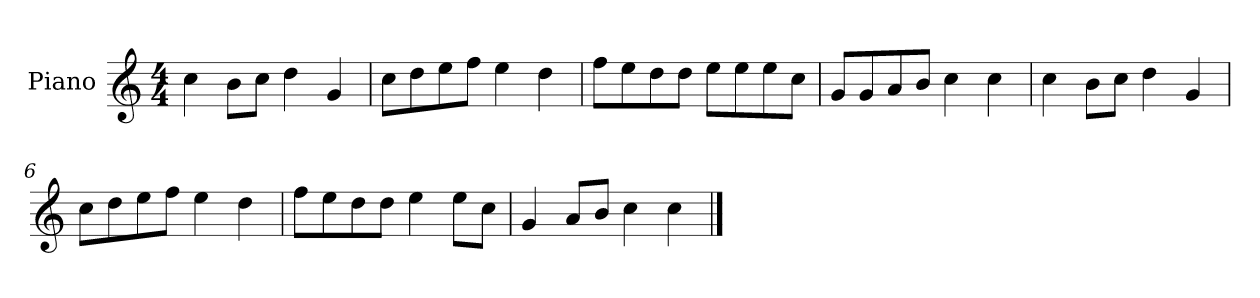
**kern
*part1
*staff1
*I"Piano
*I'P-no
*clefG2
*k[]
*M4/4
*MM90
=1
4cc\
8b\L
8cc\J
4dd\
4g/
=2
8cc\L
8dd\
8ee\
8ff\J
4ee\
4dd\
=3
8ff\L
8ee\
8dd\
8dd\J
8ee\L
8ee\
8ee\
8cc\J
=4
8g/L
8g/
8a/
8b/J
4cc\
4cc\
=5
4cc\
8b\L
8cc\J
4dd\
4g/
=6
8cc\L
8dd\
8ee\
8ff\J
4ee\
4dd\
!!LO:LB:g=z
=7
8ff\L
8ee\
8dd\
8dd\J
4ee\
8ee\L
8cc\J
=8
4g/
8a/L
8b/J
4cc\
4cc\
==
*-
